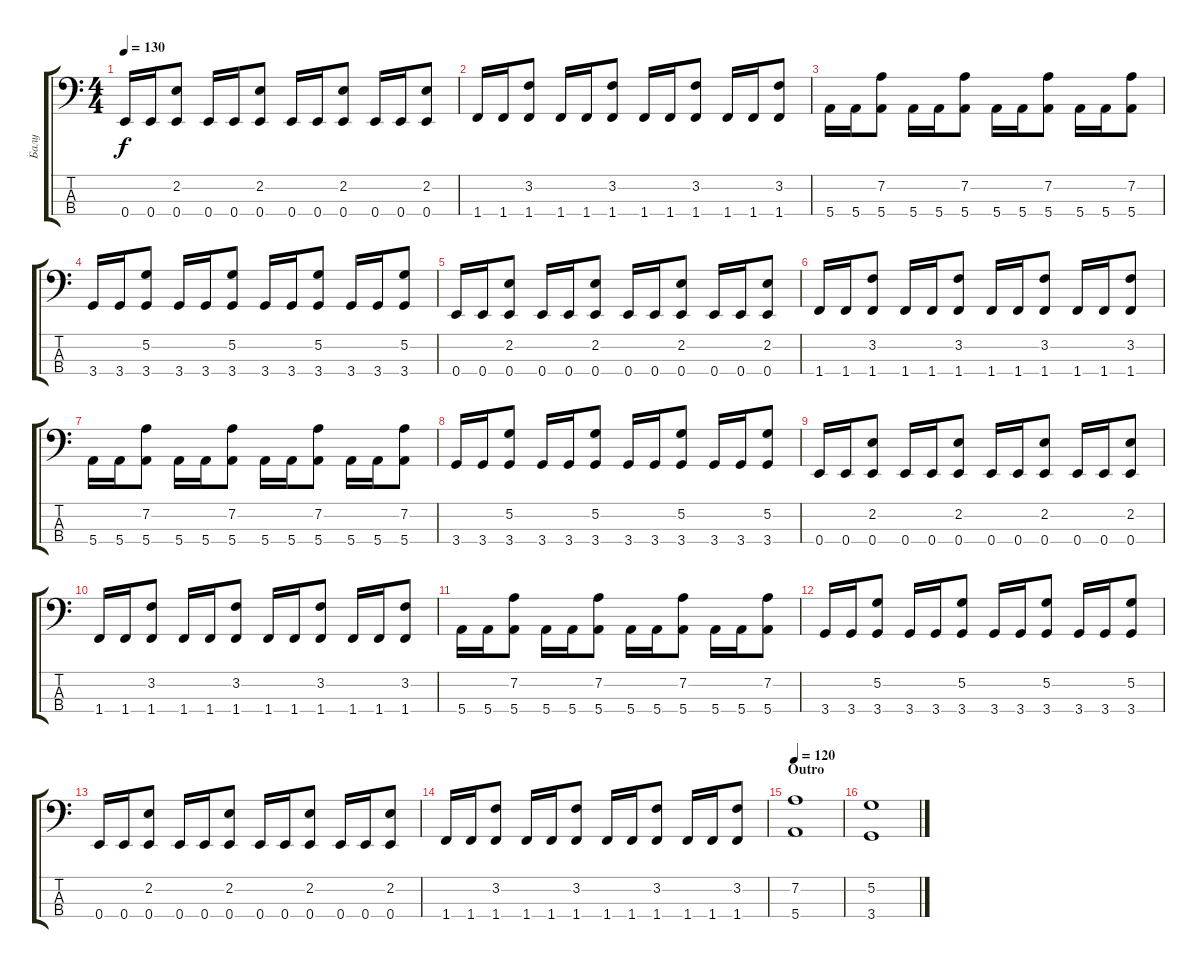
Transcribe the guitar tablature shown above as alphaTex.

\track ("Балу" "Балу") {instrument synthbass2}
\staff {score tabs}
\tuning (G2 D2 A1 E1) {hide}
\ts (4 4)
\tempo 130
\clef f4
\ks c
0.4.16{dy f} 0.4.16 (2.2 0.4).8 0.4.16 0.4.16 (2.2 0.4).8 0.4.16 0.4.16 (2.2 0.4).8 0.4.16 0.4.16 (2.2 0.4).8 |
1.4.16 1.4.16 (3.2 1.4).8 1.4.16 1.4.16 (3.2 1.4).8 1.4.16 1.4.16 (3.2 1.4).8 1.4.16 1.4.16 (3.2 1.4).8 |
5.4.16 5.4.16 (7.2 5.4).8 5.4.16 5.4.16 (7.2 5.4).8 5.4.16 5.4.16 (7.2 5.4).8 5.4.16 5.4.16 (7.2 5.4).8 |
3.4.16 3.4.16 (5.2 3.4).8 3.4.16 3.4.16 (5.2 3.4).8 3.4.16 3.4.16 (5.2 3.4).8 3.4.16 3.4.16 (5.2 3.4).8 |
0.4.16 0.4.16 (2.2 0.4).8 0.4.16 0.4.16 (2.2 0.4).8 0.4.16 0.4.16 (2.2 0.4).8 0.4.16 0.4.16 (2.2 0.4).8 |
1.4.16 1.4.16 (3.2 1.4).8 1.4.16 1.4.16 (3.2 1.4).8 1.4.16 1.4.16 (3.2 1.4).8 1.4.16 1.4.16 (3.2 1.4).8 |
5.4.16 5.4.16 (7.2 5.4).8 5.4.16 5.4.16 (7.2 5.4).8 5.4.16 5.4.16 (7.2 5.4).8 5.4.16 5.4.16 (7.2 5.4).8 |
3.4.16 3.4.16 (5.2 3.4).8 3.4.16 3.4.16 (5.2 3.4).8 3.4.16 3.4.16 (5.2 3.4).8 3.4.16 3.4.16 (5.2 3.4).8 |
0.4.16 0.4.16 (2.2 0.4).8 0.4.16 0.4.16 (2.2 0.4).8 0.4.16 0.4.16 (2.2 0.4).8 0.4.16 0.4.16 (2.2 0.4).8 |
1.4.16 1.4.16 (3.2 1.4).8 1.4.16 1.4.16 (3.2 1.4).8 1.4.16 1.4.16 (3.2 1.4).8 1.4.16 1.4.16 (3.2 1.4).8 |
5.4.16 5.4.16 (7.2 5.4).8 5.4.16 5.4.16 (7.2 5.4).8 5.4.16 5.4.16 (7.2 5.4).8 5.4.16 5.4.16 (7.2 5.4).8 |
3.4.16 3.4.16 (5.2 3.4).8 3.4.16 3.4.16 (5.2 3.4).8 3.4.16 3.4.16 (5.2 3.4).8 3.4.16 3.4.16 (5.2 3.4).8 |
0.4.16 0.4.16 (2.2 0.4).8 0.4.16 0.4.16 (2.2 0.4).8 0.4.16 0.4.16 (2.2 0.4).8 0.4.16 0.4.16 (2.2 0.4).8 |
1.4.16 1.4.16 (3.2 1.4).8 1.4.16 1.4.16 (3.2 1.4).8 1.4.16 1.4.16 (3.2 1.4).8 1.4.16 1.4.16 (3.2 1.4).8 |
\section ("" "Outro")
\tempo 120
(7.2 5.4).1 |
(5.2 3.4).1
